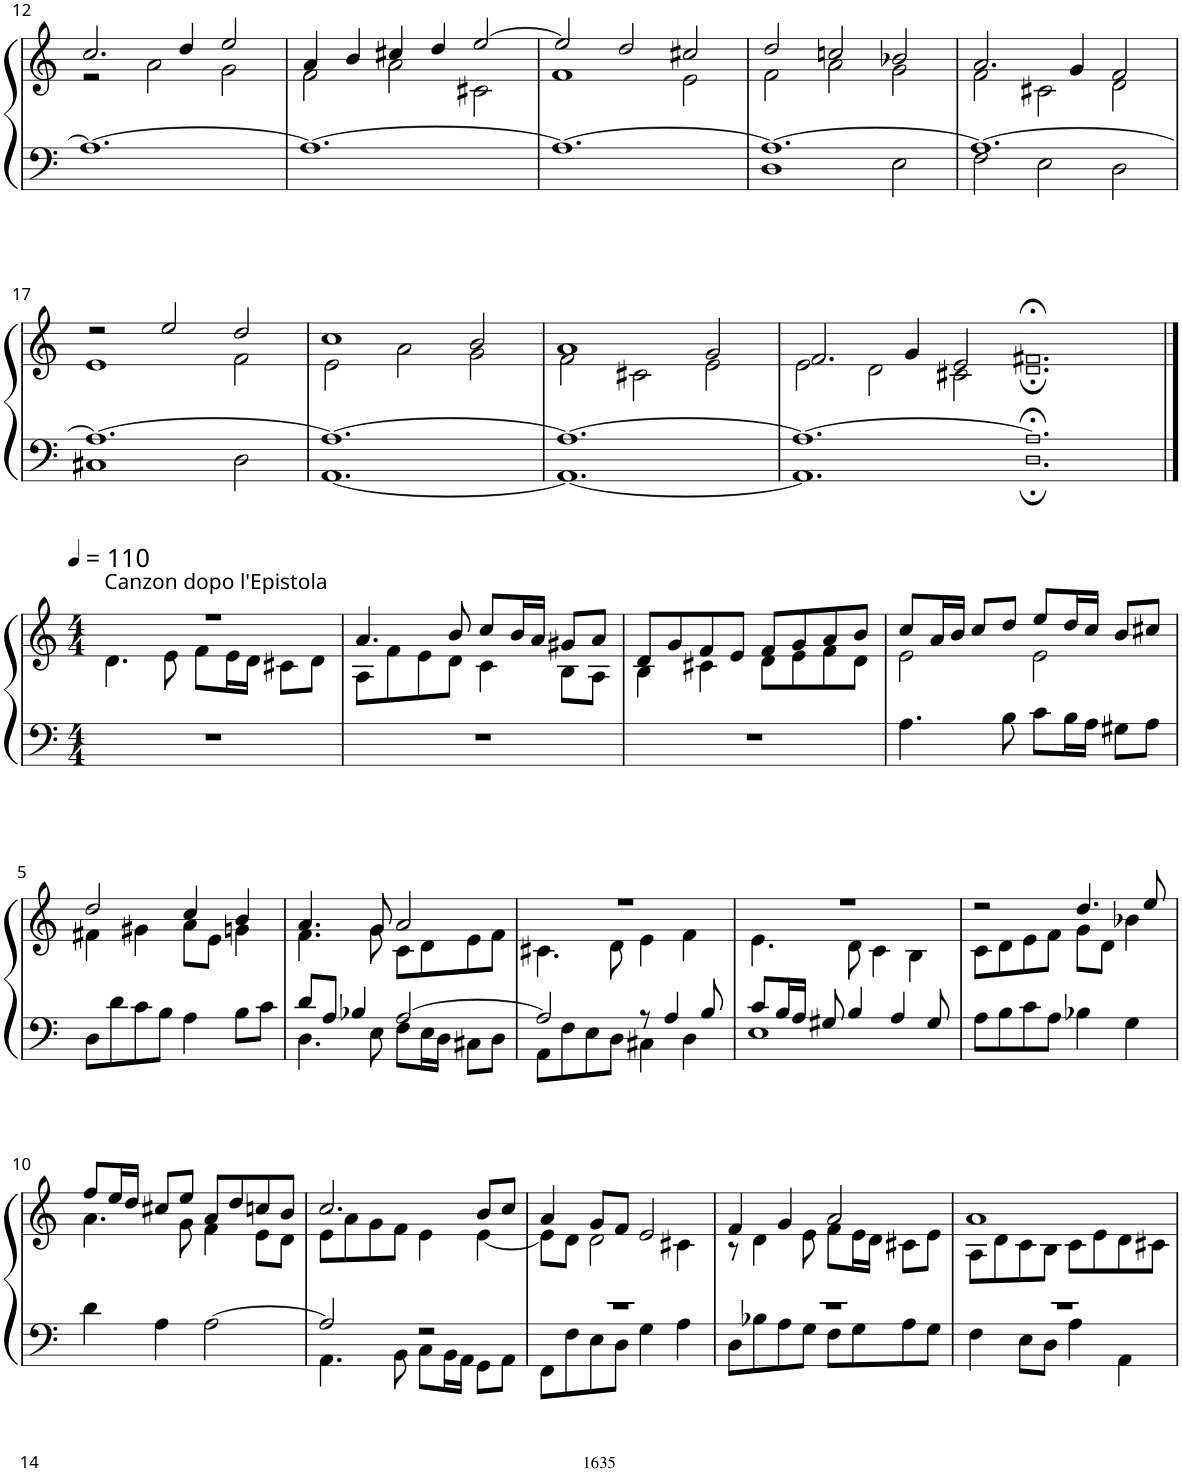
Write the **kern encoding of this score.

**kern	**kern
*part1	*part1
*staff2	*staff1
*I"Organ	*
!!LO:PB:g=z
*clefF4	*clefG2
*k[]	*k[]
*M3/2	*M3/2
=12	=12
*	*^
1.A_	2.cc/	2r
.	.	2a\
.	4dd/	.
.	2ee/	2g\
=13	=13	=13
1.A_	4a/	2f\
.	4b/	.
.	4cc#X/	2a\
.	4dd/	.
.	[2ee/	2c#X\
=14	=14	=14
1.A_	2ee/]	1f
.	2dd/	.
.	2cc#X/	2e\
=15	=15	=15
*^	*	*
1.A_	1D	2dd/	2f\
.	.	2ccn/	2a\
.	2E\	2b-X/	2g\
=16	=16	=16	=16
1.A_	2F\	2.a/	2f\
.	2E\	.	2c#X\
.	.	4g/	.
.	2D\	2f/	2d\
!!LO:LB:g=z	!!
=17	=17	=17	=17
1.A_	1C#X	2r	1e
.	.	2ee/	.
.	2D\	2dd/	2f\
=18	=18	=18	=18
1.A_	[1.AA	1cc	2e\
.	.	.	2a\
.	.	2b/	2g\
=19	=19	=19	=19
1.A_	1.AA_	1a	2f\
.	.	.	2c#X\
.	.	2g/	2e\
=20	=20	=20	=20
1.A_	1.AA]	2.f/	2e\
.	.	.	2d\
.	.	4g/	.
.	.	2e/	2c#X\
=21-	=21-	=21-	=21-
1.A;<]	1.D;	1.f#X;<	1.d;
*v	*v	*	*
!!LO:LB:g=z	!!
==1	==1	==1
*M4/4	*M4/4	*
*	*MM110	*
*^	*	*
!	!	!LO:TX:a:t=Canzon dopo l'Epistola	!
*v	*v	*	*
1r	1r	4.d\
.	.	8e\
.	.	8f\L
.	.	16e\L
.	.	16d\JJ
.	.	8c#X\L
.	.	8d\J
=2	=2	=2
1r	4.a/	8A\L
.	.	8f\
.	.	8e\
.	8b/	8d\J
.	8cc/L	4c\
.	16b/L	.
.	16a/JJ	.
.	8g#X/L	8B\L
.	8a/J	8A\J
=3	=3	=3
1r	8d/L	4B\
.	8g/	.
.	8f/	4c#X\
.	8e/J	.
.	8f/L	8d\L
.	8g/	8e\
.	8a/	8f\
.	8b/J	8d\J
=4	=4	=4
4.A\	8cc/L	2e\
.	16a/L	.
.	16b/JJ	.
.	8cc/L	.
8B\	8dd/J	.
8c\L	8ee/L	2e\
16B\L	16dd/L	.
16A\JJ	16cc/JJ	.
8G#X\L	8b/L	.
8A\J	8cc#X/J	.
!!LO:LB:g=z	!!
=5	=5	=5
8D\L	2dd/	4f#X\
8d\	.	.
8c\	.	4g#X\
8B\J	.	.
4A\	4cc/	8a\L
.	.	8e\J
8B\L	4b/	4gn\
8c\J	.	.
=6	=6	=6
*^	*	*
8d/L	4.D\	4.a/	4.f\
8A/J	.	.	.
4B-X/	.	.	.
.	8E\	8g/	8g\
[2A/	8F\L	2a/	8c\L
.	16E\L	.	8d\
.	16D\JJ	.	.
.	8C#X\L	.	8e\
.	8D\J	.	8f\J
=7	=7	=7	=7
2A/]	8AA\L	1r	4.c#X\
.	8F\	.	.
.	8E\	.	.
.	8D\J	.	8d\
8r	4C#X\	.	4e\
4A/	.	.	.
.	4D\	.	4f\
8B/	.	.	.
=8	=8	=8	=8
8c/L	1E	1r	4.e\
16B/L	.	.	.
16A/JJ	.	.	.
8G#X/	.	.	.
4B/	.	.	8d\
.	.	.	4c\
4A/	.	.	.
.	.	.	4B\
8G#/	.	.	.
*v	*v	*	*
=9	=9	=9
8A\L	2r	8c\L
8B\	.	8d\
8c\	.	8e\
8A\J	.	8f\J
4B-X\	4.dd/	8g\L
.	.	8d\J
4G\	.	4b-X\
.	8ee/	.
!!LO:LB:g=z	!!
=10	=10	=10
4d\	8ff/L	4.a\
.	16ee/L	.
.	16dd/JJ	.
4A\	8cc#X/L	.
.	8ee/J	8g\
[2A\	8a/L	4f\
.	8dd/	.
.	8ccn/	8e\L
.	8b/J	8d\J
=11	=11	=11
*^	*	*
2A/]	4.AA\	2.cc/	8e\L
.	.	.	8a\
.	.	.	8g\
.	8BB\	.	8f\J
2r	8C\L	.	4e\
.	16BB\L	.	.
.	16AA\JJ	.	.
.	8GG\L	8b/L	[4e\
.	8AA\J	8cc/J	.
=12	=12	=12	=12
1r	8FF\L	4a/	8e\L]
.	8F\	.	8d\J
.	8E\	8g/L	2d\
.	8D\J	8f/J	.
.	4G\	2e/	.
.	4A\	.	4c#X\
=13	=13	=13	=13
1r	8D\L	4f/	8r
.	8B-X\	.	4d\
.	8A\	4g/	.
.	8G\J	.	8e\
.	8F\L	2a/	8f\L
.	8G\	.	16e\L
.	.	.	16d\JJ
.	8A\	.	8c#X\L
.	8G\J	.	8e\J
=14	=14	=14	=14
1r	4F\	1a	8A\L
.	.	.	8d\
.	8E\L	.	8c\
.	8D\J	.	8B\J
.	4A\	.	8c\L
.	.	.	8e\
.	4AA\	.	8d\
.	.	.	8c#X\J
*v	*v	*	*
*	*v	*v
=	=
*-	*-
